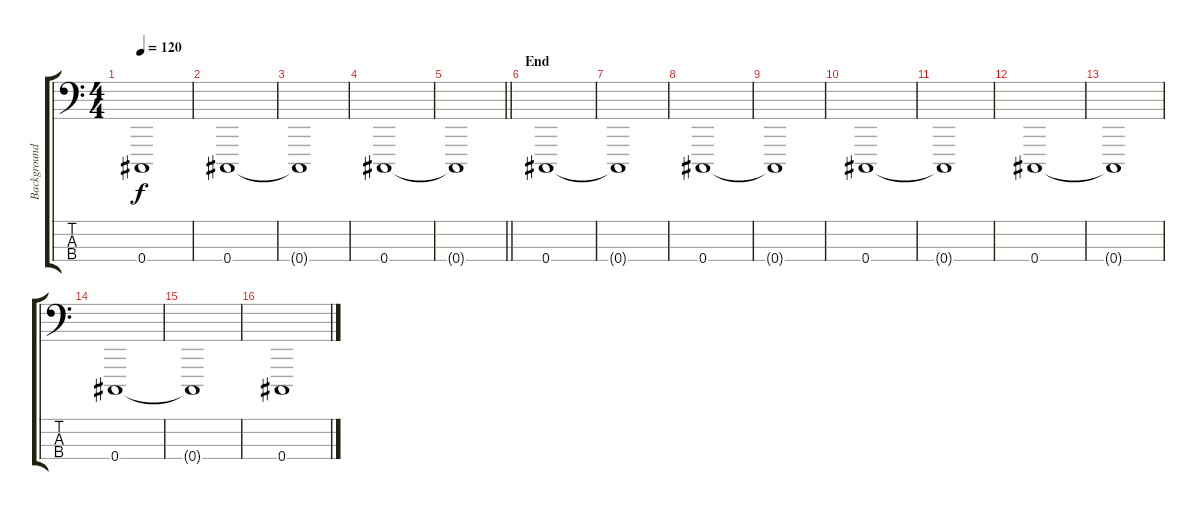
\track ("Background" "Background") {instrument synthstrings1}
\staff {score tabs}
\tuning (Gb2 Db2 Ab1 Db1) {hide}
\ts (4 4)
\tempo 120
\clef f4
\ks c
0.4{t}.1{dy f} |
0.4.1 |
0.4{t}.1 |
0.4.1 |
\barLineRight lightlight
0.4{t}.1 |
\section ("" "End")
0.4.1 |
0.4{t}.1 |
0.4.1 |
0.4{t}.1 |
0.4.1 |
0.4{t}.1 |
0.4.1 |
0.4{t}.1 |
0.4.1 |
0.4{t}.1 |
0.4.1
